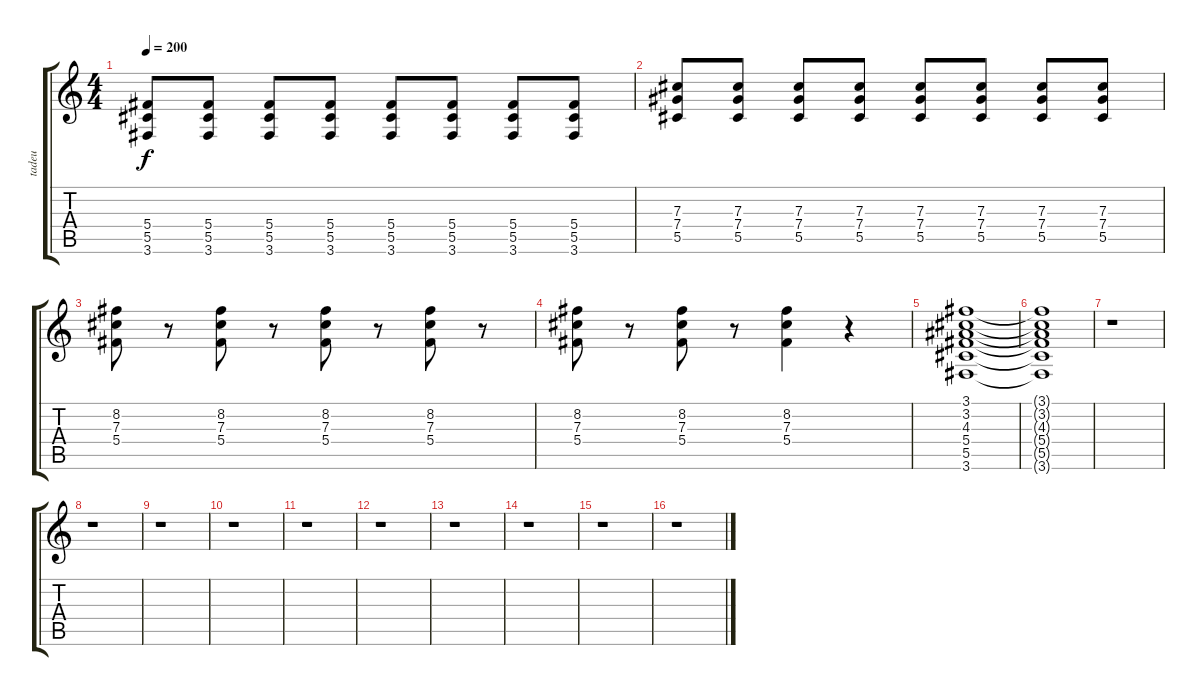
\track ("tadeu" "tadeu") {instrument acousticguitarsteel}
\staff {score tabs}
\tuning (Eb4 Bb3 Gb3 Db3 Ab2 Eb2) {hide}
\ts (4 4)
\tempo 200
\clef g2
\ks c
(5.4 5.5 3.6).8{dy f} (5.4 5.5 3.6).8 (5.4 5.5 3.6).8 (5.4 5.5 3.6).8 (5.4 5.5 3.6).8 (5.4 5.5 3.6).8 (5.4 5.5 3.6).8 (5.4 5.5 3.6).8 |
(7.3 7.4 5.5).8 (7.3 7.4 5.5).8 (7.3 7.4 5.5).8 (7.3 7.4 5.5).8 (7.3 7.4 5.5).8 (7.3 7.4 5.5).8 (7.3 7.4 5.5).8 (7.3 7.4 5.5).8 |
(8.2 7.3 5.4).8 r.8 (8.2 7.3 5.4).8 r.8 (8.2 7.3 5.4).8 r.8 (8.2 7.3 5.4).8 r.8 |
(8.2 7.3 5.4).8 r.8 (8.2 7.3 5.4).8 r.8 (8.2 7.3 5.4).4 r.4 |
(3.1 3.2 4.3 5.4 5.5 3.6).1 |
(3.1{t} 3.2{t} 4.3{t} 5.4{t} 5.5{t} 3.6{t}).1 |
r.1 |
r.1 |
r.1 |
r.1 |
r.1 |
r.1 |
r.1 |
r.1 |
r.1 |
r.1
